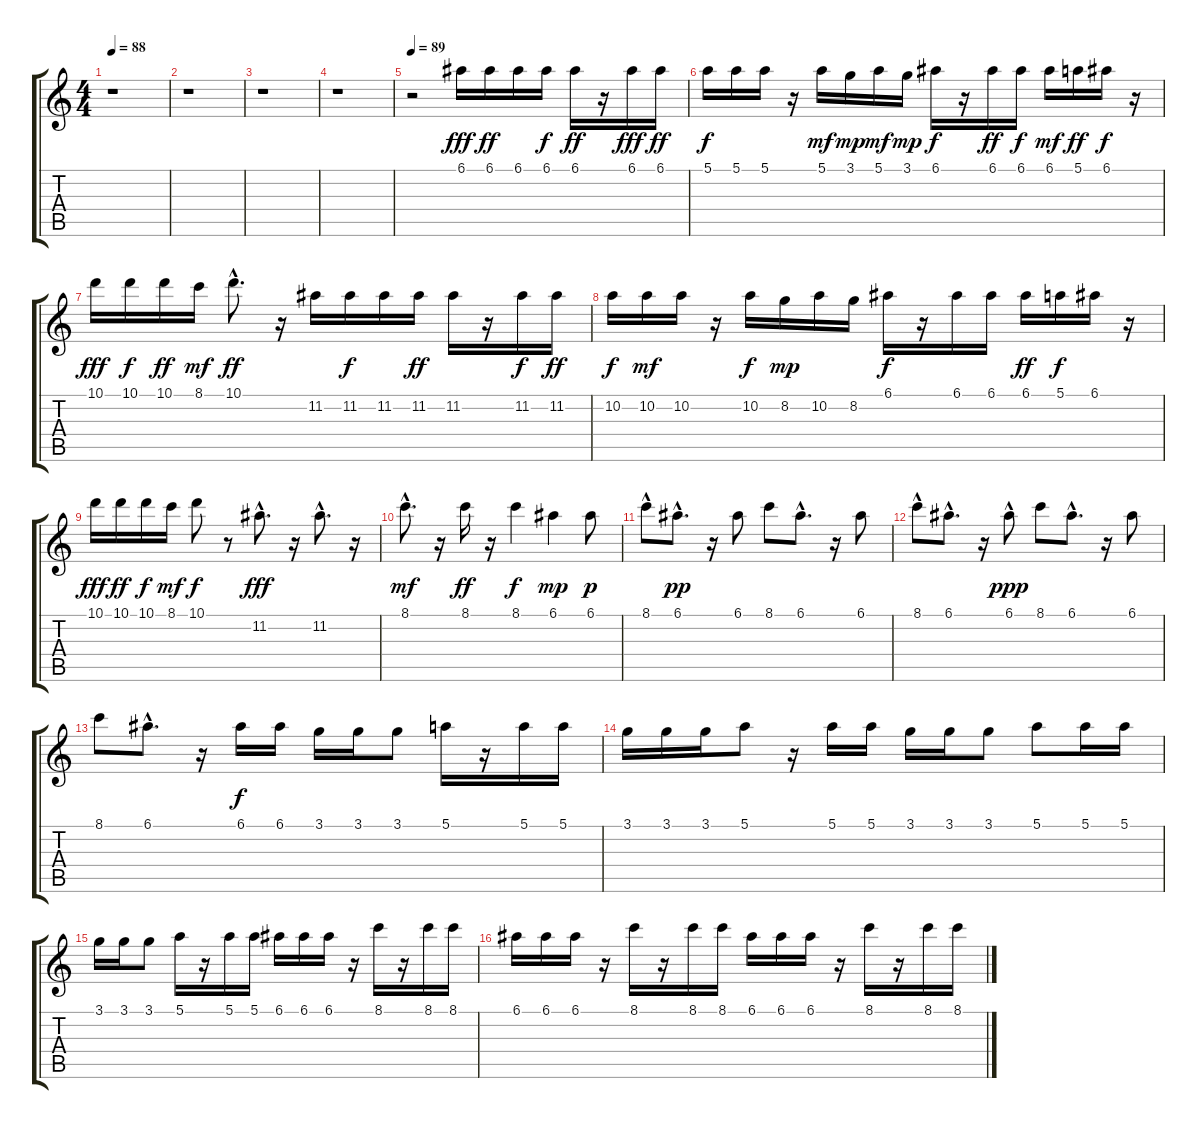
\track "" {instrument acousticguitarsteel}
\staff {score tabs}
\tuning (E4 B3 G3 D3 A2 E2) {hide}
\ts (4 4)
\tempo 88
\clef g2
\ks c
r.1{dy fff instrument acousticguitarsteel} |
r.1 |
r.1 |
r.1 |
\tempo 89
r.2 6.1.16 6.1.16{dy ff} 6.1.16 6.1.16{dy f} 6.1.16{dy ff} r.16 6.1.16{dy fff} 6.1.16{dy ff} |
5.1.16{dy f} 5.1.16 5.1.16 r.16 5.1.16{dy mf} 3.1.16{dy mp} 5.1.16{dy mf} 3.1.16{dy mp} 6.1.16{dy f} r.16 6.1.16{dy ff} 6.1.16{dy f} 6.1.16{dy mf} 5.1.16{dy ff} 6.1.16{dy f} r.16 |
10.1.16{dy fff} 10.1.16{dy f} 10.1.16{dy ff} 8.1.16{dy mf} 10.1{hac}.8{d dy ff} r.16 11.2.16 11.2.16{dy f} 11.2.16 11.2.16{dy ff} 11.2.16 r.16 11.2.16{dy f} 11.2.16{dy ff} |
10.2.16{dy f} 10.2.16{dy mf} 10.2.16 r.16 10.2.16{dy f} 8.2.16{dy mp} 10.2.16 8.2.16 6.1.16{dy f} r.16 6.1.16 6.1.16 6.1.16{dy ff} 5.1.16{dy f} 6.1.16 r.16 |
10.1.16{dy fff} 10.1.16{dy ff} 10.1.16{dy f} 8.1.16{dy mf} 10.1.8{dy f} r.8 11.2{hac}.8{d dy fff} r.16 11.2{hac}.8{d} r.16 |
8.1{hac}.8{d dy mf} r.16 8.1.16{dy ff} r.16 8.1.4{dy f} 6.1.4{dy mp} 6.1.8{dy p} |
8.1{hac}.8 6.1{hac}.8{d dy pp} r.16 6.1.8 8.1.8 6.1{hac}.8{d} r.16 6.1.8 |
8.1{hac}.8 6.1{hac}.8{d} r.16 6.1{hac}.8{dy ppp} 8.1.8 6.1{hac}.8{d} r.16 6.1.8 |
8.1.8 6.1{hac}.8{d} r.16 6.1.16{dy f} 6.1.16 3.1.16 3.1.16 3.1.8 5.1.16 r.16 5.1.16 5.1.16 |
3.1.16 3.1.16 3.1.16 5.1.8 r.16 5.1.16 5.1.16 3.1.16 3.1.16 3.1.8 5.1.8 5.1.16 5.1.16 |
3.1.16 3.1.16 3.1.8 5.1.16 r.16 5.1.16 5.1.16 6.1.16 6.1.16 6.1.16 r.16 8.1.16 r.16 8.1.16 8.1.16 |
6.1.16 6.1.16 6.1.16 r.16 8.1.16 r.16 8.1.16 8.1.16 6.1.16 6.1.16 6.1.16 r.16 8.1.16 r.16 8.1.16 8.1.16
